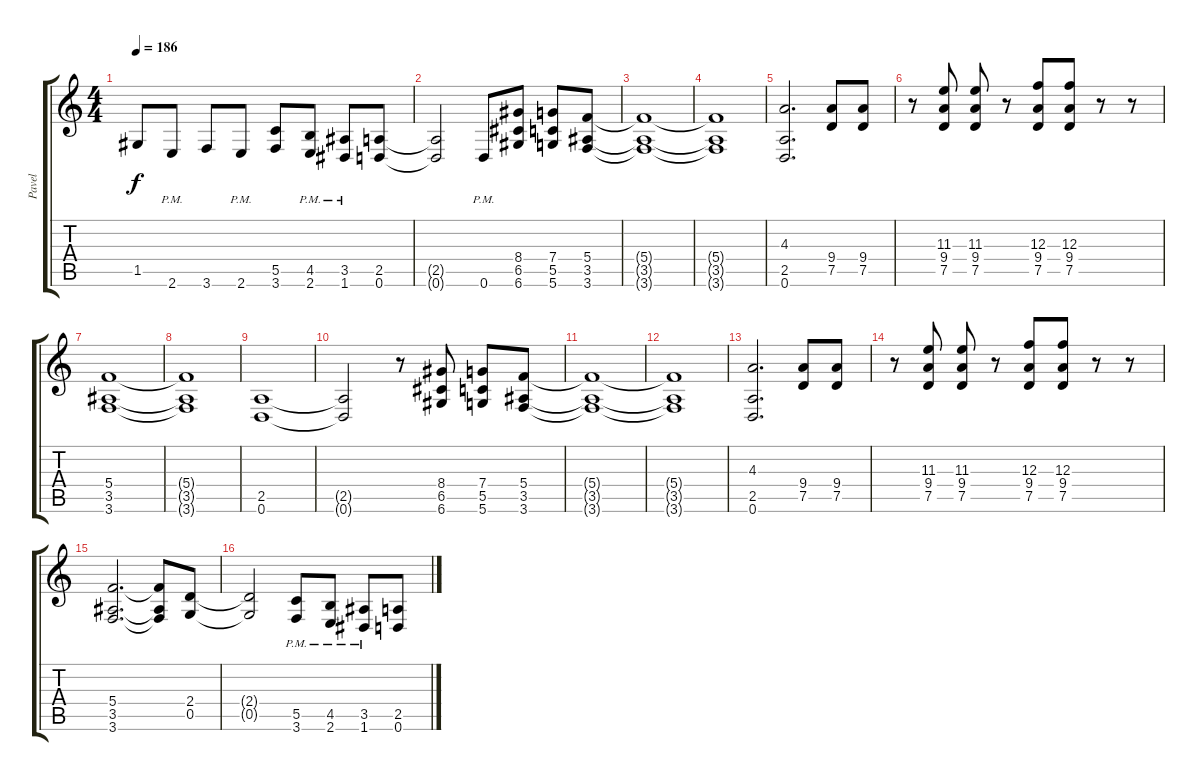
\track ("Pavel" "Pavel") {instrument overdrivenguitar}
\staff {score tabs}
\tuning (D4 A3 F3 C3 G2 D2) {hide}
\ts (4 4)
\tempo 186
\clef g2
\ks c
1.5.8{dy f} 2.6{pm}.8 3.6.8 2.6{pm}.8 (5.5 3.6).8 (4.5{pm} 2.6{pm}).8 (3.5{pm} 1.6{pm}).8 (2.5 0.6).8 |
(2.5{t} 0.6{t}).2 0.6{pm}.8 (8.4 6.5 6.6).8 (7.4 5.5 5.6).8 (5.4 3.5 3.6).8 |
(5.4{t} 3.5{t} 3.6{t}).1 |
(5.4{t} 3.5{t} 3.6{t}).1 |
(4.3 2.5 0.6).2{d} (9.4 7.5).8 (9.4 7.5).8 |
r.8 (11.3 9.4 7.5).8 (11.3 9.4 7.5).8 r.8 (12.3 9.4 7.5).8 (12.3 9.4 7.5).8 r.8 r.8 |
(5.4 3.5 3.6).1 |
(5.4{t} 3.5{t} 3.6{t}).1 |
(2.5 0.6).1 |
(2.5{t} 0.6{t}).2 r.8 (8.4 6.5 6.6).8 (7.4 5.5 5.6).8 (5.4 3.5 3.6).8 |
(5.4{t} 3.5{t} 3.6{t}).1 |
(5.4{t} 3.5{t} 3.6{t}).1 |
(4.3 2.5 0.6).2{d} (9.4 7.5).8 (9.4 7.5).8 |
r.8 (11.3 9.4 7.5).8 (11.3 9.4 7.5).8 r.8 (12.3 9.4 7.5).8 (12.3 9.4 7.5).8 r.8 r.8 |
(5.4 3.5 3.6).2{d} (5.4{t} 3.5{t} 3.6{t}).8 (2.4 0.5).8 |
(2.4{t} 0.5{t}).2 (5.5{pm} 3.6{pm}).8 (4.5{pm} 2.6{pm}).8 (3.5{pm} 1.6{pm}).8 (2.5 0.6).8
